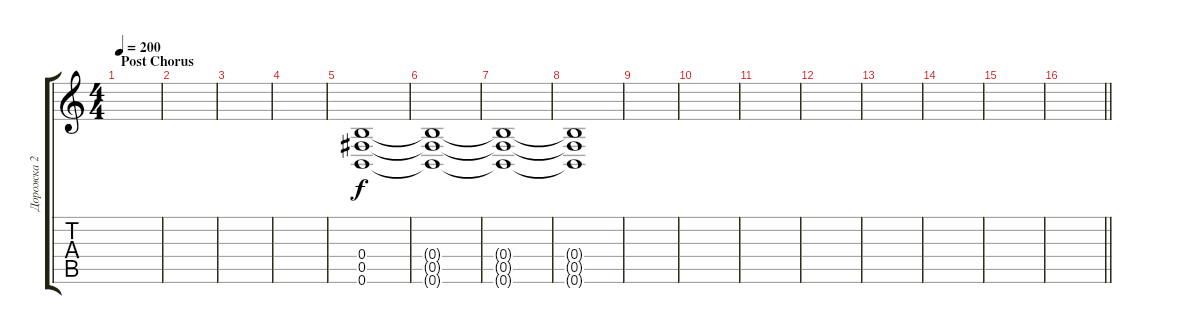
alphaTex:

\track ("Дорожка 2" "Дорожка 2") {instrument distortionguitar}
\staff {score tabs}
\tuning (Db4 Ab3 E3 B2 Gb2 B1) {hide}
\ts (4 4)
\section ("" "Post Chorus")
\tempo 200
\clef g2
\ks c
|
|
|
|
(0.4 0.5 0.6).1 |
(0.4{t} 0.5{t} 0.6{t}).1 |
(0.4{t} 0.5{t} 0.6{t}).1 |
(0.4{t} 0.5{t} 0.6{t}).1 |
|
|
|
|
|
|
|
\barLineRight lightlight
